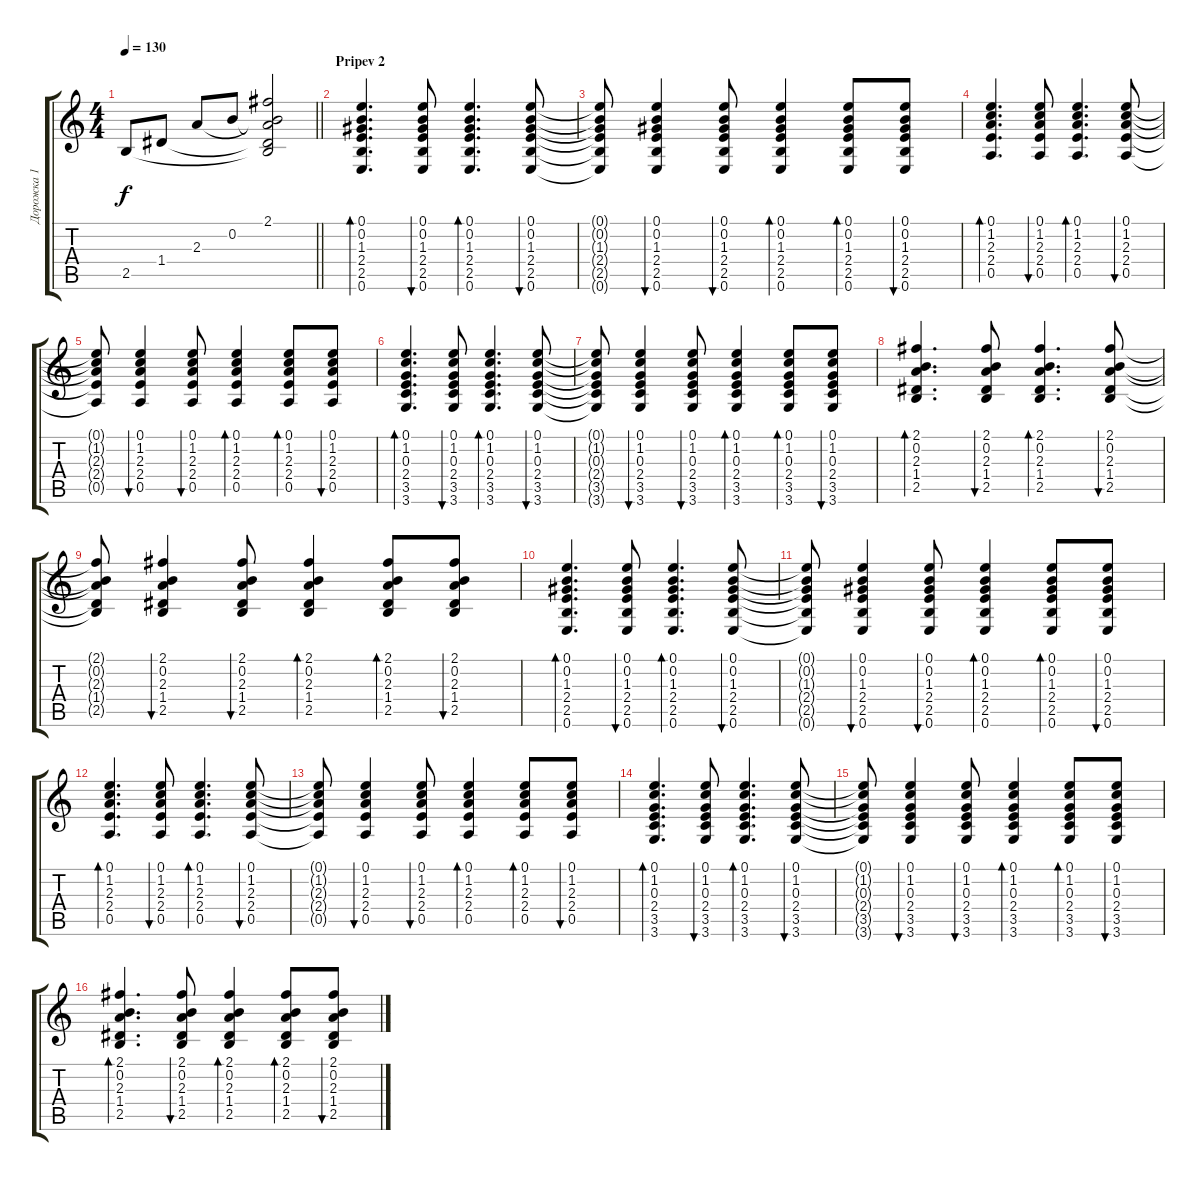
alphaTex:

\track ("Дорожка 1" "Дорожка 1") {instrument acousticguitarsteel}
\staff {score tabs}
\tuning (E4 B3 G3 D3 A2 E2) {hide}
\ts (4 4)
\tempo 130
\clef g2
\barLineRight lightlight
\ks c
2.5.8{dy f} 1.4.8 2.3.8 0.2.8 (2.1 0.2{t} 2.3{t} 1.4{t} 2.5{t}).2 |
\section ("" "Pripev 2")
(0.1 0.2 1.3 2.4 2.5 0.6).4{d bd 60} (0.1 0.2 1.3 2.4 2.5 0.6).8{bu 60} (0.1 0.2 1.3 2.4 2.5 0.6).4{d bd 60} (0.1 0.2 1.3 2.4 2.5 0.6).8{bu 60} |
(0.1{t} 0.2{t} 1.3{t} 2.4{t} 2.5{t} 0.6{t}).8 (0.1 0.2 1.3 2.4 2.5 0.6).4{bu 60} (0.1 0.2 1.3 2.4 2.5 0.6).8{bu 60} (0.1 0.2 1.3 2.4 2.5 0.6).4{bd 60} (0.1 0.2 1.3 2.4 2.5 0.6).8{bd 60} (0.1 0.2 1.3 2.4 2.5 0.6).8{bu 60} |
(0.1 1.2 2.3 2.4 0.5).4{d bd 60} (0.1 1.2 2.3 2.4 0.5).8{bu 60} (0.1 1.2 2.3 2.4 0.5).4{d bd 60} (0.1 1.2 2.3 2.4 0.5).8{bu 60} |
(0.1{t} 1.2{t} 2.3{t} 2.4{t} 0.5{t}).8 (0.1 1.2 2.3 2.4 0.5).4{bu 60} (0.1 1.2 2.3 2.4 0.5).8{bu 60} (0.1 1.2 2.3 2.4 0.5).4{bd 60} (0.1 1.2 2.3 2.4 0.5).8{bd 60} (0.1 1.2 2.3 2.4 0.5).8{bu 60} |
(0.1 1.2 0.3 2.4 3.5 3.6).4{d bd 60} (0.1 1.2 0.3 2.4 3.5 3.6).8{bu 60} (0.1 1.2 0.3 2.4 3.5 3.6).4{d bd 60} (0.1 1.2 0.3 2.4 3.5 3.6).8{bu 60} |
(0.1{t} 1.2{t} 0.3{t} 2.4{t} 3.5{t} 3.6{t}).8 (0.1 1.2 0.3 2.4 3.5 3.6).4{bu 60} (0.1 1.2 0.3 2.4 3.5 3.6).8{bu 60} (0.1 1.2 0.3 2.4 3.5 3.6).4{bd 60} (0.1 1.2 0.3 2.4 3.5 3.6).8{bd 60} (0.1 1.2 0.3 2.4 3.5 3.6).8{bu 60} |
(2.1 0.2 2.3 1.4 2.5).4{d bd 60} (2.1 0.2 2.3 1.4 2.5).8{bu 60} (2.1 0.2 2.3 1.4 2.5).4{d bd 60} (2.1 0.2 2.3 1.4 2.5).8{bu 60} |
(2.1{t} 0.2{t} 2.3{t} 1.4{t} 2.5{t}).8 (2.1 0.2 2.3 1.4 2.5).4{bu 60} (2.1 0.2 2.3 1.4 2.5).8{bu 60} (2.1 0.2 2.3 1.4 2.5).4{bd 60} (2.1 0.2 2.3 1.4 2.5).8{bd 60} (2.1 0.2 2.3 1.4 2.5).8{bu 60} |
(0.1 0.2 1.3 2.4 2.5 0.6).4{d bd 60} (0.1 0.2 1.3 2.4 2.5 0.6).8{bu 60} (0.1 0.2 1.3 2.4 2.5 0.6).4{d bd 60} (0.1 0.2 1.3 2.4 2.5 0.6).8{bu 60} |
(0.1{t} 0.2{t} 1.3{t} 2.4{t} 2.5{t} 0.6{t}).8 (0.1 0.2 1.3 2.4 2.5 0.6).4{bu 60} (0.1 0.2 1.3 2.4 2.5 0.6).8{bu 60} (0.1 0.2 1.3 2.4 2.5 0.6).4{bd 60} (0.1 0.2 1.3 2.4 2.5 0.6).8{bd 60} (0.1 0.2 1.3 2.4 2.5 0.6).8{bu 60} |
(0.1 1.2 2.3 2.4 0.5).4{d bd 60} (0.1 1.2 2.3 2.4 0.5).8{bu 60} (0.1 1.2 2.3 2.4 0.5).4{d bd 60} (0.1 1.2 2.3 2.4 0.5).8{bu 60} |
(0.1{t} 1.2{t} 2.3{t} 2.4{t} 0.5{t}).8 (0.1 1.2 2.3 2.4 0.5).4{bu 60} (0.1 1.2 2.3 2.4 0.5).8{bu 60} (0.1 1.2 2.3 2.4 0.5).4{bd 60} (0.1 1.2 2.3 2.4 0.5).8{bd 60} (0.1 1.2 2.3 2.4 0.5).8{bu 60} |
(0.1 1.2 0.3 2.4 3.5 3.6).4{d bd 60} (0.1 1.2 0.3 2.4 3.5 3.6).8{bu 60} (0.1 1.2 0.3 2.4 3.5 3.6).4{d bd 60} (0.1 1.2 0.3 2.4 3.5 3.6).8{bu 60} |
(0.1{t} 1.2{t} 0.3{t} 2.4{t} 3.5{t} 3.6{t}).8 (0.1 1.2 0.3 2.4 3.5 3.6).4{bu 60} (0.1 1.2 0.3 2.4 3.5 3.6).8{bu 60} (0.1 1.2 0.3 2.4 3.5 3.6).4{bd 60} (0.1 1.2 0.3 2.4 3.5 3.6).8{bd 60} (0.1 1.2 0.3 2.4 3.5 3.6).8{bu 60} |
(2.1 0.2 2.3 1.4 2.5).4{d bd 60} (2.1 0.2 2.3 1.4 2.5).8{bu 60} (2.1 0.2 2.3 1.4 2.5).4{bd 60} (2.1 0.2 2.3 1.4 2.5).8{bd 60} (2.1 0.2 2.3 1.4 2.5).8{bu 60}
